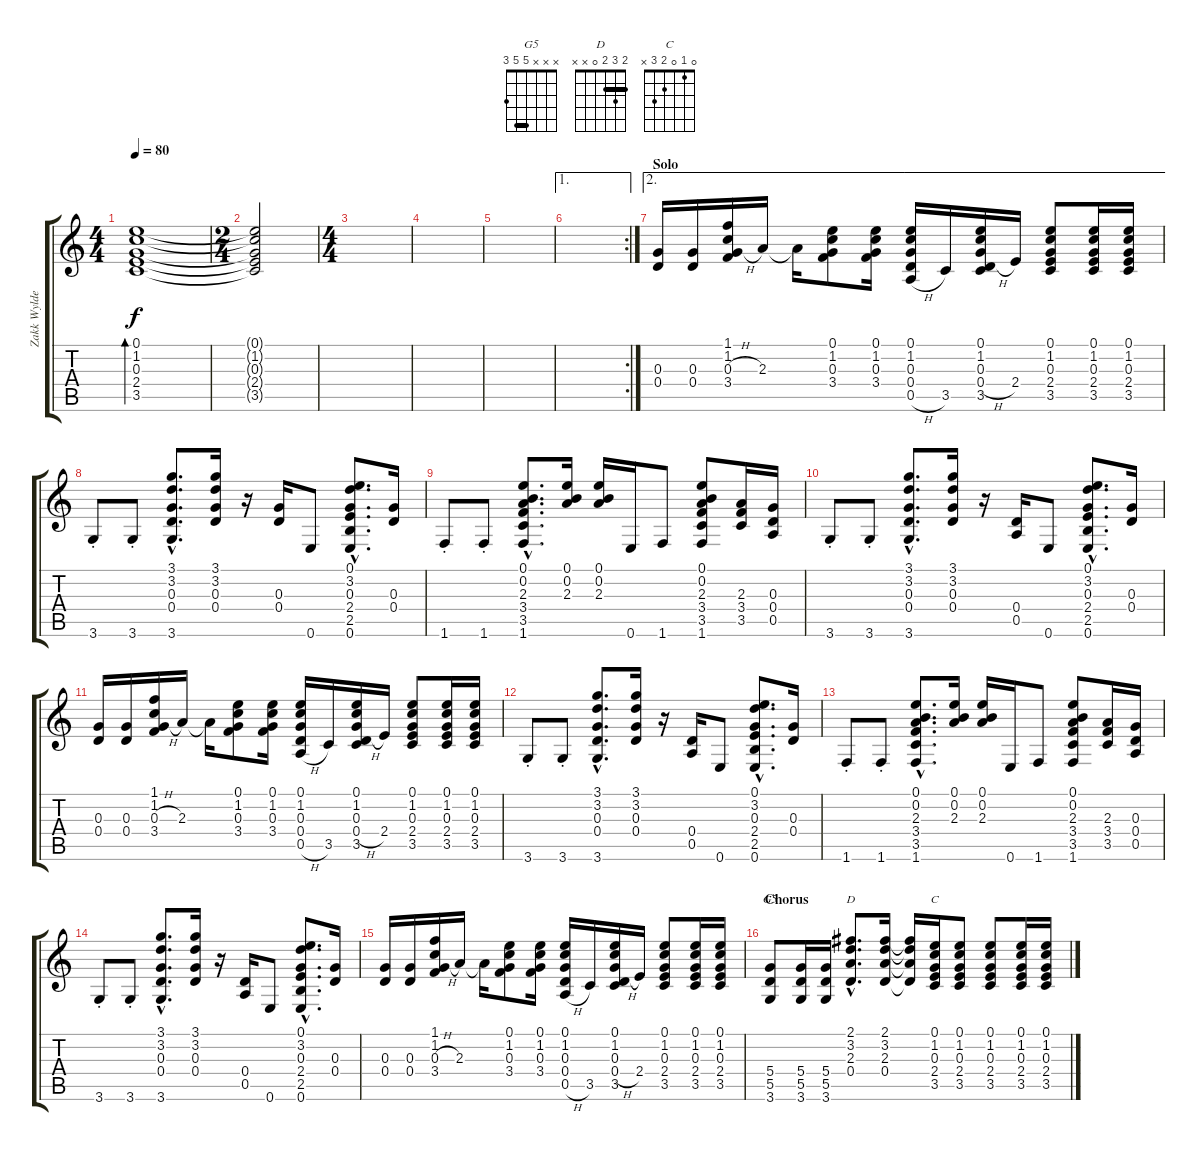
\track ("Zakk Wylde (Rhythm Guitar)" "Zakk Wylde") {instrument acousticguitarsteel}
\staff {score tabs}
\tuning (E4 B3 G3 D3 A2 E2) {hide}
\chord ("G5" x x x 5 5 3) {barre 5}
\chord ("D" 2 3 2 0 x x) {barre 2}
\chord ("C" 0 1 0 2 3 x)
\ts (4 4)
\tempo 80
\clef g2
\ks c
(0.1 1.2 0.3 2.4 3.5).1{bd 120 dy f} |
\ts (2 4)
(0.1{t} 1.2{t} 0.3{t} 2.4{t} 3.5{t}).2 |
\ts (4 4)
|
|
|
\ae 1
\rc 2
|
\ae 2
\section ("" "Solo")
(0.3 0.4).16 (0.3 0.4).16 (1.1 1.2 0.3{h} 3.4).16 2.3.16 2.3{t}.16 (0.1 1.2 0.3 3.4).8 (0.1 1.2 0.3 3.4).16 (0.1 1.2 0.3 0.4 0.5{h}).16 3.5.16 (0.1 1.2 0.3 0.4{h} 3.5).16 2.4.16 (0.1 1.2 0.3 2.4 3.5).8 (0.1 1.2 0.3 2.4 3.5).16 (0.1 1.2 0.3 2.4 3.5).16 |
3.6{st}.8 3.6{st}.8 (3.1{hac} 3.2{hac} 0.3{hac} 0.4{hac} 3.6{hac}).8{d} (3.1 3.2 0.3 0.4).16 r.16 (0.3 0.4).16 0.6.8 (0.1{hac} 3.2{hac} 0.3{hac} 2.4{hac} 2.5{hac} 0.6{hac}).8{d} (0.3 0.4).16 |
1.6{st}.8 1.6{st}.8 (0.1{hac} 0.2{hac} 2.3{hac} 3.4{hac} 3.5{hac} 1.6{hac}).8{d} (0.1 0.2 2.3).16 (0.1 0.2 2.3).16 0.6.16 1.6.8 (0.1 0.2 2.3 3.4 3.5 1.6).8 (2.3 3.4 3.5).16 (0.3 0.4 0.5).16 |
3.6{st}.8 3.6{st}.8 (3.1{hac} 3.2{hac} 0.3{hac} 0.4{hac} 3.6{hac}).8{d} (3.1 3.2 0.3 0.4).16 r.16 (0.4 0.5).16 0.6.8 (0.1{hac} 3.2{hac} 0.3{hac} 2.4{hac} 2.5{hac} 0.6{hac}).8{d} (0.3 0.4).16 |
(0.3 0.4).16 (0.3 0.4).16 (1.1 1.2 0.3{h} 3.4).16 2.3.16 2.3{t}.16 (0.1 1.2 0.3 3.4).8 (0.1 1.2 0.3 3.4).16 (0.1 1.2 0.3 0.4 0.5{h}).16 3.5.16 (0.1 1.2 0.3 0.4{h} 3.5).16 2.4.16 (0.1 1.2 0.3 2.4 3.5).8 (0.1 1.2 0.3 2.4 3.5).16 (0.1 1.2 0.3 2.4 3.5).16 |
3.6{st}.8 3.6{st}.8 (3.1{hac} 3.2{hac} 0.3{hac} 0.4{hac} 3.6{hac}).8{d} (3.1 3.2 0.3 0.4).16 r.16 (0.4 0.5).16 0.6.8 (0.1{hac} 3.2{hac} 0.3{hac} 2.4{hac} 2.5{hac} 0.6{hac}).8{d} (0.3 0.4).16 |
1.6{st}.8 1.6{st}.8 (0.1{hac} 0.2{hac} 2.3{hac} 3.4{hac} 3.5{hac} 1.6{hac}).8{d} (0.1 0.2 2.3).16 (0.1 0.2 2.3).16 0.6.16 1.6.8 (0.1 0.2 2.3 3.4 3.5 1.6).8 (2.3 3.4 3.5).16 (0.3 0.4 0.5).16 |
3.6{st}.8 3.6{st}.8 (3.1{hac} 3.2{hac} 0.3{hac} 0.4{hac} 3.6{hac}).8{d} (3.1 3.2 0.3 0.4).16 r.16 (0.4 0.5).16 0.6.8 (0.1{hac} 3.2{hac} 0.3{hac} 2.4{hac} 2.5{hac} 0.6{hac}).8{d} (0.3 0.4).16 |
(0.3 0.4).16 (0.3 0.4).16 (1.1 1.2 0.3{h} 3.4).16 2.3.16 2.3{t}.16 (0.1 1.2 0.3 3.4).8 (0.1 1.2 0.3 3.4).16 (0.1 1.2 0.3 0.4 0.5{h}).16 3.5.16 (0.1 1.2 0.3 0.4{h} 3.5).16 2.4.16 (0.1 1.2 0.3 2.4 3.5).8 (0.1 1.2 0.3 2.4 3.5).16 (0.1 1.2 0.3 2.4 3.5).16 |
\section ("" "Chorus")
(5.4 5.5 3.6).8{ch "G5"} (5.4 5.5 3.6).16 (5.4 5.5 3.6).16 (2.1{hac} 3.2{hac} 2.3{hac} 0.4{hac}).8{d ch "D"} (2.1 3.2 2.3 0.4).16 (2.1{t} 3.2{t} 2.3{t} 0.4{t}).16 (0.1 1.2 0.3 2.4 3.5).16{ch "C"} (0.1 1.2 0.3 2.4 3.5).8 (0.1 1.2 0.3 2.4 3.5).8 (0.1 1.2 0.3 2.4 3.5).16 (0.1 1.2 0.3 2.4 3.5).16
